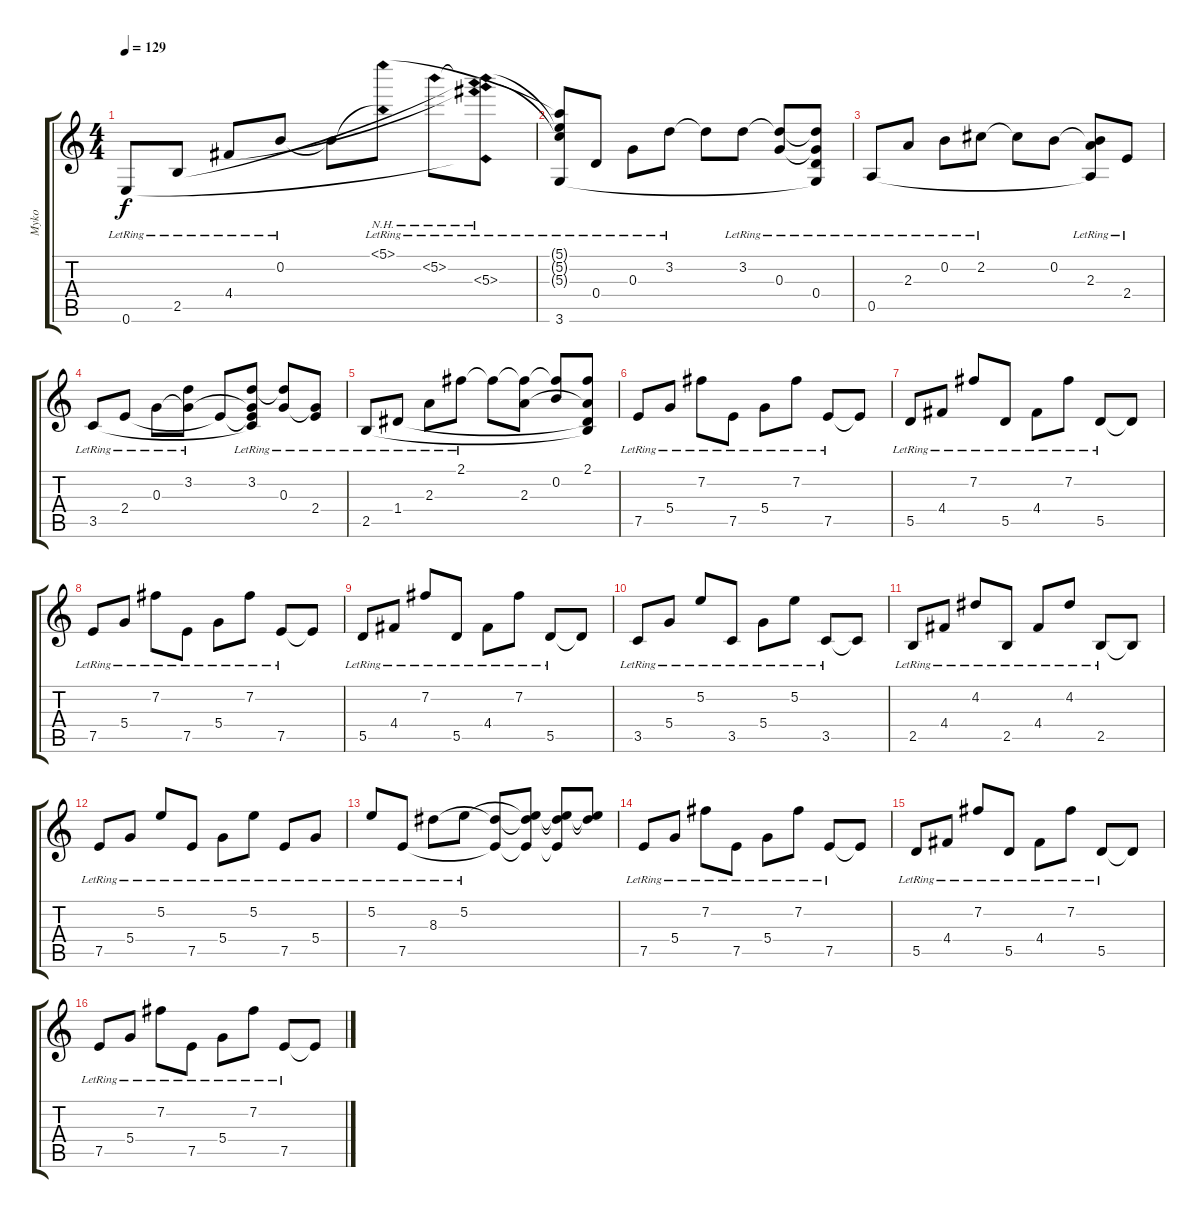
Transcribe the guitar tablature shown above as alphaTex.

\track ("Myko" "Myko") {instrument acousticguitarsteel}
\staff {score tabs}
\tuning (E4 B3 G3 D3 A2 E2) {hide}
\ts (4 4)
\tempo 129
\clef g2
\ks c
0.6{lr}.8{dy f} 2.5{lr}.8 4.4{lr}.8 0.2{lr}.8 0.2{t}.8 (5.1{nh lr} 0.2{nh t}).8{instrument acousticguitarnylon} 5.2{nh lr}.8 (5.2{nh t} 5.3{nh lr} 4.4{nh t} 2.5{nh t} 0.6{nh t}).8 |
(5.1{t} 5.2{t} 5.3{t} 3.6{lr}).8{instrument acousticguitarsteel} 0.4{lr}.8 0.3{lr}.8 3.2{lr}.8 3.2{t}.8 3.2{lr}.8 (3.2{t} 0.3{lr}).8 (3.2{t} 0.3{t} 0.4{lr} 3.6{t}).8 |
0.5{lr}.8 2.3{lr}.8 0.2{lr}.8 2.2{lr}.8 2.2{t}.8 0.2.8 (0.2{t} 2.3{lr} 0.5{t}).8 2.4{lr}.8 |
3.5{lr}.8 2.4{lr}.8 0.3{lr}.8 (3.2{lr} 0.3{t}).8 2.4{t}.8 (3.2{lr} 0.3{t} 2.4{t} 3.5{t}).8 (3.2{t} 0.3{lr}).8 (0.3{t} 2.4{lr}).8 |
2.5{lr}.8 1.4{lr}.8 2.3{lr}.8 2.1{lr}.8 2.1{t}.8 (2.1{t} 2.3).8 (2.1{t} 0.2).8 (2.1 2.3{t} 1.4{t} 2.5{t}).8 |
7.5{lr}.8{volume 16} 5.4{lr}.8 7.2{lr}.8 7.5{lr}.8 5.4{lr}.8 7.2{lr}.8 7.5{lr}.8 7.5{t}.8 |
5.5{lr}.8 4.4{lr}.8 7.2{lr}.8 5.5{lr}.8 4.4{lr}.8 7.2{lr}.8 5.5{lr}.8 5.5{t}.8 |
7.5{lr}.8 5.4{lr}.8 7.2{lr}.8 7.5{lr}.8 5.4{lr}.8 7.2{lr}.8 7.5{lr}.8 7.5{t}.8 |
5.5{lr}.8 4.4{lr}.8 7.2{lr}.8 5.5{lr}.8 4.4{lr}.8 7.2{lr}.8 5.5{lr}.8 5.5{t}.8 |
3.5{lr}.8 5.4{lr}.8 5.2{lr}.8 3.5{lr}.8 5.4{lr}.8 5.2{lr}.8 3.5{lr}.8 3.5{t}.8 |
2.5{lr}.8 4.4{lr}.8 4.2{lr}.8 2.5{lr}.8 4.4{lr}.8 4.2{lr}.8 2.5{lr}.8 2.5{t}.8 |
7.5{lr}.8 5.4{lr}.8 5.2{lr}.8 7.5{lr}.8 5.4{lr}.8 5.2{lr}.8 7.5{lr}.8 5.4{lr}.8 |
5.2{lr}.8 7.5{lr}.8 8.3{lr}.8 5.2{lr}.8 (8.3{t} 7.5{t}).8 (5.2{t} 8.3{t} 7.5{t}).8 (5.2{t} 8.3{t} 7.5{t}).8 (5.2{t} 8.3{t}).8 |
7.5{lr}.8 5.4{lr}.8 7.2{lr}.8 7.5{lr}.8 5.4{lr}.8 7.2{lr}.8 7.5{lr}.8 7.5{t}.8 |
5.5{lr}.8 4.4{lr}.8 7.2{lr}.8 5.5{lr}.8 4.4{lr}.8 7.2{lr}.8 5.5{lr}.8 5.5{t}.8 |
7.5{lr}.8 5.4{lr}.8 7.2{lr}.8 7.5{lr}.8 5.4{lr}.8 7.2{lr}.8 7.5{lr}.8 7.5{t}.8
